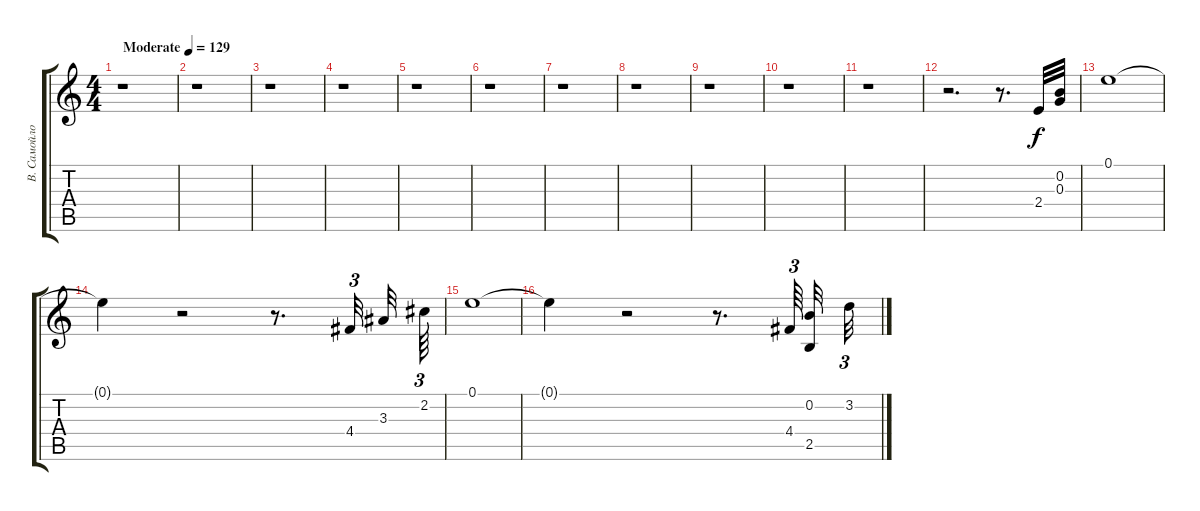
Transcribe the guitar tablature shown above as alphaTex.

\track ("В. Самойлов" "В. Самойло") {instrument electricguitarjazz}
\staff {score tabs}
\tuning (E4 B3 G3 D3 A2 E2) {hide}
\ts (4 4)
\tempo (129 "Moderate")
\clef g2
\ks c
r.1{dy f instrument electricguitarjazz} |
r.1 |
r.1 |
r.1 |
r.1 |
r.1 |
r.1 |
r.1 |
r.1 |
r.1 |
r.1 |
r.2{d} r.8{d} 2.4.32 (0.2 0.3).32 |
0.1.1 |
0.1{t}.4 r.2 r.8{d} 4.4.32{tu (3 2) beam splitsecondary} 3.3.32 2.2.64{tu (3 2)} |
0.1.1 |
0.1{t}.4 r.2 r.8{d} 4.4.64{tu (3 2) beam splitsecondary} (0.2 2.5).32 3.2.32{tu (3 2)}
